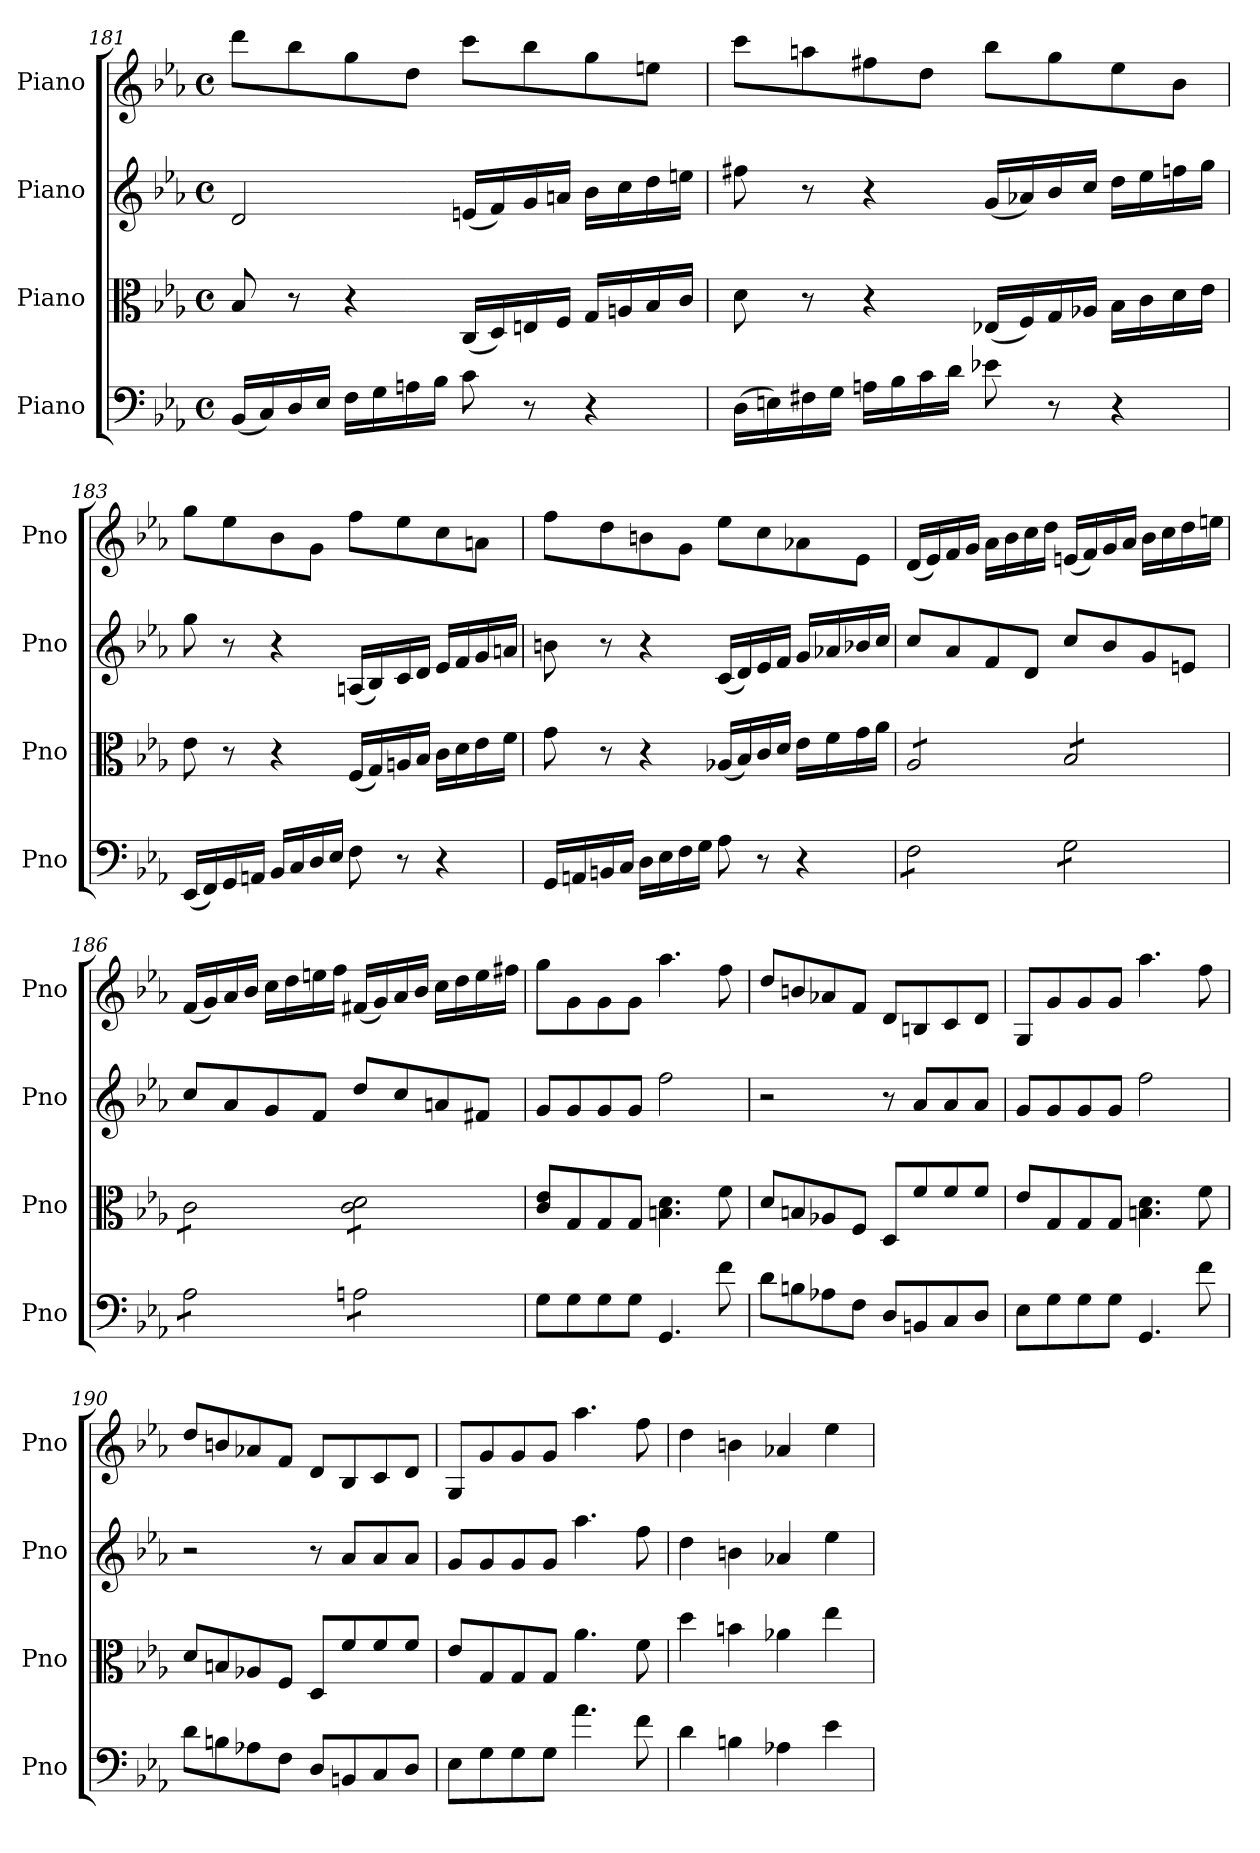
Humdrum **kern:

**kern	**kern	**kern	**kern
*part4	*part3	*part2	*part1
*staff4	*staff3	*staff2	*staff1
*I"Piano	*I"Piano	*I"Piano	*I"Piano
*I'Pno	*I'Pno	*I'Pno	*I'Pno
!!LO:LB:g=z
*clefF4	*clefC3	*clefG2	*clefG2
*k[b-e-a-]	*k[b-e-a-]	*k[b-e-a-]	*k[b-e-a-]
*M4/4	*M4/4	*M4/4	*M4/4
*met(c)	*met(c)	*met(c)	*met(c)
=181	=181	=181	=181
(16BB-/LL	8B-/	2d/	8ddd\L
16C/)	.	.	.
16D/	8r	.	8bb-\
16E-/JJ	.	.	.
16F\LL	4r	.	8gg\
16G\	.	.	.
16An\	.	.	8dd\J
16B-\JJ	.	.	.
8c\	(16C/LL	(16en/LL	8ccc\L
.	16D/)	16f/)	.
8r	16En/	16g/	8bb-\
.	16F/JJ	16an/JJ	.
4r	16G/LL	16b-\LL	8gg\
.	16An/	16cc\	.
.	16B-/	16dd\	8een\J
.	16c/JJ	16een\JJ	.
=182	=182	=182	=182
(16D\LL	8d\	8ff#X\	8ccc\L
16En\)	.	.	.
16F#X\	8r	8r	8aan\
16G\JJ	.	.	.
16An\LL	4r	4r	8ff#X\
16B-\	.	.	.
16c\	.	.	8dd\J
16d\JJ	.	.	.
8e-X\	(16E-X/LL	(16g/LL	8bb-\L
.	16F/)	16a-X/)	.
8r	16G/	16b-/	8gg\
.	16A-X/JJ	16cc/JJ	.
4r	16B-\LL	16dd\LL	8ee-\
.	16c\	16ee-\	.
.	16d\	16ffn\	8b-\J
.	16e-\JJ	16gg\JJ	.
=183	=183	=183	=183
(16EE-/LL	8e-\	8gg\	8gg\L
16FF/)	.	.	.
16GG/	8r	8r	8ee-\
16AAn/JJ	.	.	.
16BB-/LL	4r	4r	8b-\
16C/	.	.	.
16D/	.	.	8g\J
16E-/JJ	.	.	.
8F\	(16F/LL	(16An/LL	8ff\L
.	16G/)	16B-/)	.
8r	16An/	16c/	8ee-\
.	16B-/JJ	16d/JJ	.
4r	16c\LL	16e-/LL	8cc\
.	16d\	16f/	.
.	16e-\	16g/	8an\J
.	16f\JJ	16an/JJ	.
=184	=184	=184	=184
16GG/LL	8g\	8bn\	8ff\L
16AAn/	.	.	.
16BBn/	8r	8r	8dd\
16C/JJ	.	.	.
16D\LL	4r	4r	8bn\
16E-\	.	.	.
16F\	.	.	8g\J
16G\JJ	.	.	.
8A-\	(16A-X/LL	(16c/LL	8ee-\L
.	16B-/)	16d/)	.
8r	16c/	16e-/	8cc\
.	16d/JJ	16f/JJ	.
4r	16e-\LL	16g/LL	8a-X\
.	16f\	16a-X/	.
.	16g\	16b-X/	8e-\J
.	16a-\JJ	16cc/JJ	.
!!LO:PB:g=z
=185	=185	=185	=185
*tremolo	*	*	*
*	*tremolo	*	*
8F\L	8A-/L	8cc/L	(16d/LL
.	.	.	16e-/)
8F\	8A-/	8a-/	16f/
.	.	.	16g/JJ
8F\	8A-/	8f/	16a-\LL
.	.	.	16b-\
8F\J	8A-/J	8d/J	16cc\
.	.	.	16dd\JJ
8G\L	8B-/L	8cc/L	(16en/LL
.	.	.	16f/)
8G\	8B-/	8b-/	16g/
.	.	.	16a-/JJ
8G\	8B-/	8g/	16b-\LL
.	.	.	16cc\
8G\J	8B-/J	8en/J	16dd\
.	.	.	16een\JJ
=186	=186	=186	=186
8A-\L	8c\L	8cc/L	(16f/LL
.	.	.	16g/)
8A-\	8c\	8a-/	16a-/
.	.	.	16b-/JJ
8A-\	8c\	8g/	16cc\LL
.	.	.	16dd\
8A-\J	8c\J	8f/J	16een\
.	.	.	16ff\JJ
8An\L	8c\ 8d\L	8dd/L	(16f#X/LL
.	.	.	16g/)
8An\	8c\ 8d\	8cc/	16a-/
.	.	.	16b-/JJ
8An\	8c\ 8d\	8an/	16cc\LL
.	.	.	16dd\
8An\J	8c\ 8d\J	8f#X/J	16ee\
*	*Xtremolo	*	*
*Xtremolo	*	*	*
.	.	.	16ff#X\JJ
=187	=187	=187	=187
8G\L	8c/ 8e-/L	8g/L	8gg\L
8G\	8G/	8g/	8g\
8G\	8G/	8g/	8g\
8G\J	8G/J	8g/J	8g\J
4.GG/	4.Bn\ 4.d\	2ff\	4.aa-\
8f\	8f\	.	8ff\
=188	=188	=188	=188
8d\L	8d/L	2r	8dd/L
8Bn\	8Bn/	.	8bn/
8A-X\	8A-X/	.	8a-X/
8F\J	8F/J	.	8f/J
8D/L	8D/L	8r	8d/L
8BBn/	8f/	8a-/L	8Bn/
8C/	8f/	8a-/	8c/
8D/J	8f/J	8a-/J	8d/J
=189	=189	=189	=189
8E-\L	8e-/L	8g/L	8G/L
8G\	8G/	8g/	8g/
8G\	8G/	8g/	8g/
8G\J	8G/J	8g/J	8g/J
4.GG/	4.Bn\ 4.d\	2ff\	4.aa-\
8f\	8f\	.	8ff\
=190	=190	=190	=190
8d\L	8d/L	2r	8dd/L
8Bn\	8Bn/	.	8bn/
8A-X\	8A-X/	.	8a-X/
8F\J	8F/J	.	8f/J
8D/L	8D/L	8r	8d/L
8BBn/	8f/	8a-/L	8B-/
8C/	8f/	8a-/	8c/
8D/J	8f/J	8a-/J	8d/J
!!LO:LB:g=z
=191	=191	=191	=191
8E-\L	8e-/L	8g/L	8G/L
8G\	8G/	8g/	8g/
8G\	8G/	8g/	8g/
8G\J	8G/J	8g/J	8g/J
4.a-\	4.a-\	4.aa-\	4.aa-\
8f\	8f\	8ff\	8ff\
=192	=192	=192	=192
4d\	4dd\	4dd\	4dd\
4Bn\	4bn\	4bn\	4bn\
4A-X\	4a-X\	4a-X/	4a-X/
4e-\	4ee-\	4ee-\	4ee-\
=	=	=	=
*-	*-	*-	*-
